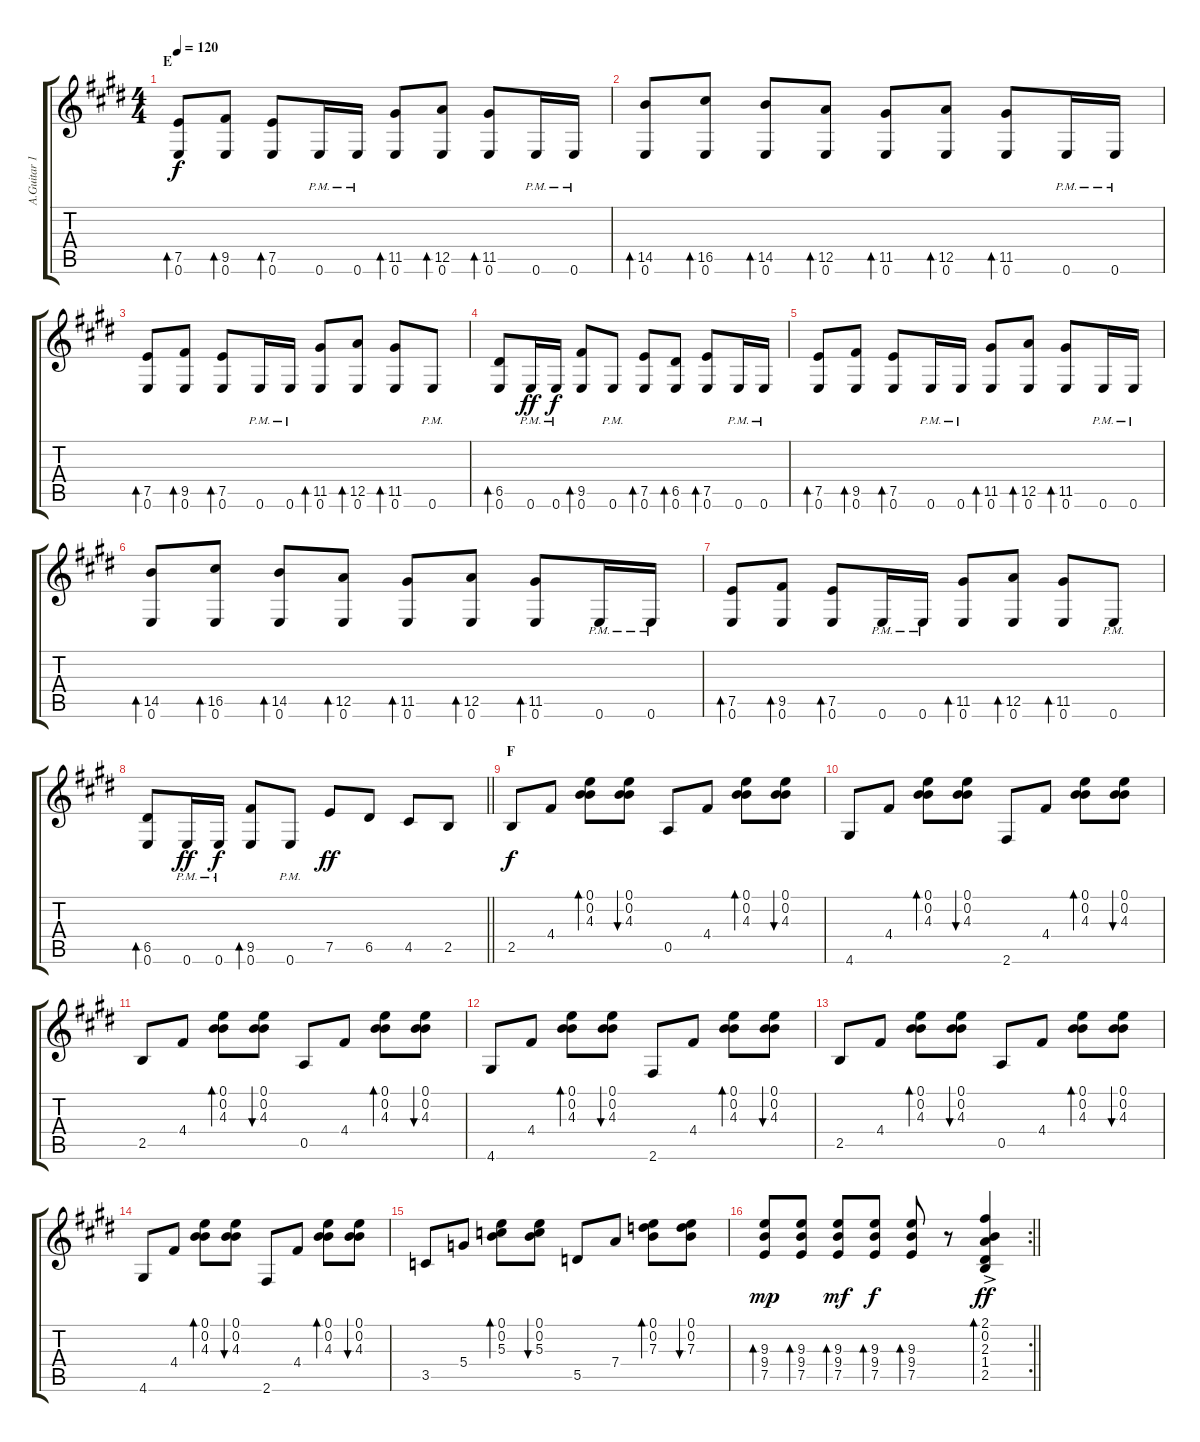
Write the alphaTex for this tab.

\track ("A.Guitar 1" "A.Guitar 1") {instrument acousticguitarsteel}
\staff {score tabs}
\tuning (E4 B3 G3 D3 A2 E2) {hide}
\ts (4 4)
\section ("" "E")
\tempo 120
\clef g2
\ks e
(7.5 0.6).8{bd 30 dy f} (9.5 0.6).8{bd 30} (7.5 0.6).8{bd 30} 0.6{pm}.16 0.6{pm}.16 (11.5 0.6).8{bd 30} (12.5 0.6).8{bd 30} (11.5 0.6).8{bd 30} 0.6{pm}.16 0.6{pm}.16 |
(14.5 0.6).8{bd 30} (16.5 0.6).8{bd 30} (14.5 0.6).8{bd 30} (12.5 0.6).8{bd 30} (11.5 0.6).8{bd 30} (12.5 0.6).8{bd 30} (11.5 0.6).8{bd 30} 0.6{pm}.16 0.6{pm}.16 |
(7.5 0.6).8{bd 30} (9.5 0.6).8{bd 30} (7.5 0.6).8{bd 30} 0.6{pm}.16 0.6{pm}.16 (11.5 0.6).8{bd 30} (12.5 0.6).8{bd 30} (11.5 0.6).8{bd 30} 0.6{pm}.8 |
(6.5 0.6).8{bd 30} 0.6{pm}.16{dy ff} 0.6{pm}.16{dy f} (9.5 0.6).8{bd 30} 0.6{pm}.8 (7.5 0.6).8{bd 30} (6.5 0.6).8{bd 30} (7.5 0.6).8{bd 30} 0.6{pm}.16 0.6{pm}.16 |
(7.5 0.6).8{bd 30} (9.5 0.6).8{bd 30} (7.5 0.6).8{bd 30} 0.6{pm}.16 0.6{pm}.16 (11.5 0.6).8{bd 30} (12.5 0.6).8{bd 30} (11.5 0.6).8{bd 30} 0.6{pm}.16 0.6{pm}.16 |
(14.5 0.6).8{bd 30} (16.5 0.6).8{bd 30} (14.5 0.6).8{bd 30} (12.5 0.6).8{bd 30} (11.5 0.6).8{bd 30} (12.5 0.6).8{bd 30} (11.5 0.6).8{bd 30} 0.6{pm}.16 0.6{pm}.16 |
(7.5 0.6).8{bd 30} (9.5 0.6).8{bd 30} (7.5 0.6).8{bd 30} 0.6{pm}.16 0.6{pm}.16 (11.5 0.6).8{bd 30} (12.5 0.6).8{bd 30} (11.5 0.6).8{bd 30} 0.6{pm}.8 |
\barLineRight lightlight
(6.5 0.6).8{bd 30} 0.6{pm}.16{dy ff} 0.6{pm}.16{dy f} (9.5 0.6).8{bd 30} 0.6{pm}.8 7.5.8{dy ff} 6.5.8 4.5.8 2.5.8 |
\section ("" "F")
2.5.8{dy f} 4.4.8 (0.1 0.2 4.3).8{bd 30} (0.1 0.2 4.3).8{bu 30} 0.5.8 4.4.8 (0.1 0.2 4.3).8{bd 30} (0.1 0.2 4.3).8{bu 30} |
4.6.8 4.4.8 (0.1 0.2 4.3).8{bd 30} (0.1 0.2 4.3).8{bu 30} 2.6.8 4.4.8 (0.1 0.2 4.3).8{bd 30} (0.1 0.2 4.3).8{bu 30} |
2.5.8 4.4.8 (0.1 0.2 4.3).8{bd 30} (0.1 0.2 4.3).8{bu 30} 0.5.8 4.4.8 (0.1 0.2 4.3).8{bd 30} (0.1 0.2 4.3).8{bu 30} |
4.6.8 4.4.8 (0.1 0.2 4.3).8{bd 30} (0.1 0.2 4.3).8{bu 30} 2.6.8 4.4.8 (0.1 0.2 4.3).8{bd 30} (0.1 0.2 4.3).8{bu 30} |
2.5.8 4.4.8 (0.1 0.2 4.3).8{bd 30} (0.1 0.2 4.3).8{bu 30} 0.5.8 4.4.8 (0.1 0.2 4.3).8{bd 30} (0.1 0.2 4.3).8{bu 30} |
4.6.8 4.4.8 (0.1 0.2 4.3).8{bd 30} (0.1 0.2 4.3).8{bu 30} 2.6.8 4.4.8 (0.1 0.2 4.3).8{bd 30} (0.1 0.2 4.3).8{bu 30} |
3.5.8 5.4.8 (0.1 0.2 5.3).8{bd 30} (0.1 0.2 5.3).8{bu 30} 5.5.8 7.4.8 (0.1 0.2 7.3).8{bd 30} (0.1 0.2 7.3).8{bu 30} |
\rc 2
\barLineRight lightlight
(9.3 9.4 7.5).8{bd 30 dy mp} (9.3 9.4 7.5).8{bd 30} (9.3 9.4 7.5).8{bd 30 dy mf} (9.3 9.4 7.5).8{bd 30 dy f} (9.3 9.4 7.5).8{bd 30} r.8 (2.1{ac} 0.2{ac} 2.3{ac} 1.4{ac} 2.5{ac}).4{bd 30 dy ff}
